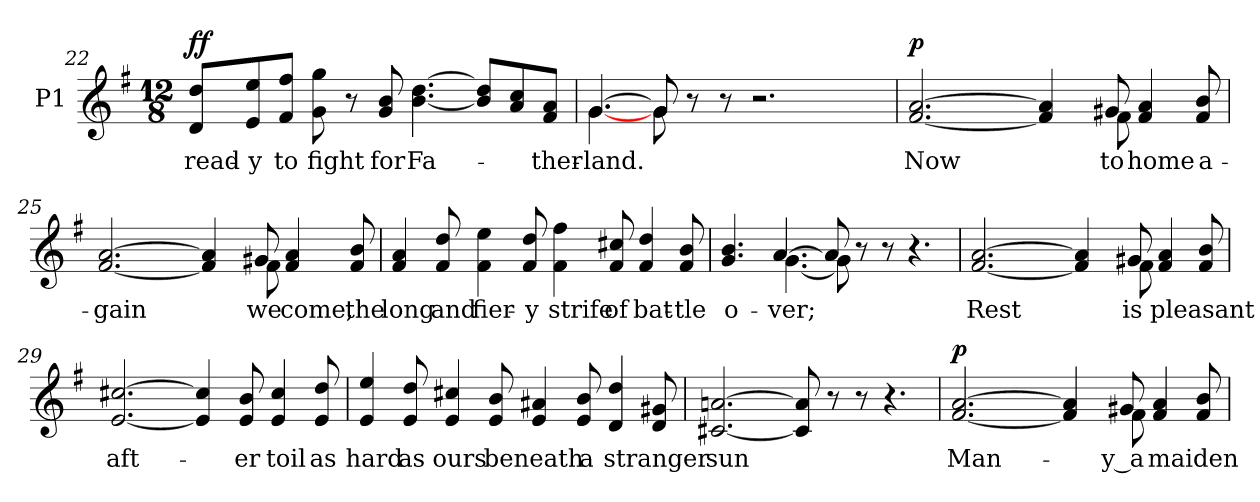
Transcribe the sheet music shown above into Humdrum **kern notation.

**kern	**text	**dynam
*part1	*part1	*part1
*staff1	*staff1	*staff1
*I"P1	*	*
*clefG2	*	*
*k[f#]	*	*
*G:	*	*
*M12/8	*	*
=22	=22	=22
!	!LO:LY:b:color=#000000	!
*^	*	*
8di/ 8ddi/L	4.ryy	read-	ff
!	!	!LO:LY:b:color=#000000	!
8ei/ 8eei/	.	-y	.
!	!	!LO:LY:b:color=#000000	!
8f#i/ 8ff#i/J	.	to	.
!	!	!LO:LY:b:color=#000000	!
8gi\ 8ggi	8ryy	fight	.
8r	8ryy	.	.
!	!	!LO:LY:b:color=#000000	!
8gi/ 8bi	8ryy	for	.
!	!	!LO:LY:b:color=#000000	!
[4.bi\ [4.ddi	4.ryy	Fa-	.
8bi]/ 8ddi]/L	4.ryy	.	.
8ai/ 8cci/	.	.	.
!	!	!LO:LY:b:color=#000000	!
8f#i/ 8ai/J	.	-ther-	.
!!LO:LB:g=z	!!
=23	=23	=23	=23
!	!	!LO:LY:b:color=#000000	!
[4.gi/	[4.gi\	-land.	.
8gi/]	8gi\	.	.
8r	8ryy	.	.
8r	8ryy	.	.
2.r	2ryy	.	.
.	8ryy	.	.
.	8ryy	.	.
=24	=24	=24	=24
!	!	!LO:LY:b:color=#000000	!
[2.f#i/ [2.ai	4.ryy	Now	p
.	4.ryy	.	.
4f#i/] 4ai]	8ryy	.	.
.	8ryy	.	.
!	!	!LO:LY:b:color=#000000	!
8g#Xi/	8f#i\	to	.
!	!	!LO:LY:b:color=#000000	!
4f#i/ 4ai	4.ryy	home	.
!	!	!LO:LY:b:color=#000000	!
8f#i/ 8bi	.	a-	.
=25	=25	=25	=25
!	!	!LO:LY:b:color=#000000	!
[2.f#i/ [2.ai	4.ryy	-gain	.
.	4.ryy	.	.
4f#i/] 4ai]	8ryy	.	.
.	8ryy	.	.
!	!	!LO:LY:b:color=#000000	!
8g#Xi/	8f#i\	we	.
!	!	!LO:LY:b:color=#000000	!
4f#i/ 4ai	4.ryy	come,	.
!	!	!LO:LY:b:color=#000000	!
8f#i/ 8bi	.	the	.
*v	*v	*	*
!!LO:PB:g=z
=26	=26	=26
!	!LO:LY:b:color=#000000	!
4f#i/ 4ai	long	.
!	!LO:LY:b:color=#000000	!
8f#i/ 8ddi	and	.
!	!LO:LY:b:color=#000000	!
4f#i\ 4eei	fier-	.
!	!LO:LY:b:color=#000000	!
8f#i/ 8ddi	-y	.
!	!LO:LY:b:color=#000000	!
4f#i\ 4ff#i	strife	.
!	!LO:LY:b:color=#000000	!
8f#i/ 8cc#Xi	of	.
!	!LO:LY:b:color=#000000	!
4f#i/ 4ddi	bat-	.
!	!LO:LY:b:color=#000000	!
8f#i/ 8bi	-tle	.
=27	=27	=27
!	!LO:LY:b:color=#000000	!
*^	*	*
4.gi/ 4.bi	4.ryy	o-	.
!	!	!LO:LY:b:color=#000000	!
[4.ai/	[4.gi\	-ver;	.
8ai/]	8gi\]	.	.
8r	8ryy	.	.
8r	8ryy	.	.
4.r	4.ryy	.	.
=28	=28	=28	=28
!	!	!LO:LY:b:color=#000000	!
[2.f#i/ [2.ai	4.ryy	Rest	.
.	4.ryy	.	.
4f#i/] 4ai]	8ryy	.	.
.	8ryy	.	.
!	!	!LO:LY:b:color=#000000	!
8g#Xi/	8f#i\	is	.
!	!	!LO:LY:b:color=#000000	!
4f#i/ 4ai	4.ryy	pleasant	.
8f#i/ 8bi	.	.	.
*v	*v	*	*
!!LO:LB:g=z
=29	=29	=29
!	!LO:LY:b:color=#000000	!
[2.ei/ [2.cc#Xi	aft-	.
4ei/] 4cc#i]	.	.
!	!LO:LY:b:color=#000000	!
8ei/ 8bi	-er	.
!	!LO:LY:b:color=#000000	!
4ei/ 4cc#i	toil	.
!	!LO:LY:b:color=#000000	!
8ei/ 8ddi	as	.
=30	=30	=30
!	!LO:LY:b:color=#000000	!
4ei/ 4eei	hard	.
!	!LO:LY:b:color=#000000	!
8ei/ 8ddi	as	.
!	!LO:LY:b:color=#000000	!
4ei/ 4cc#Xi	ours	.
!	!LO:LY:b:color=#000000	!
8ei/ 8bi	beneath	.
4ei/ 4a#Xi	.	.
!	!LO:LY:b:color=#000000	!
8ei/ 8bi	a	.
!	!LO:LY:b:color=#000000	!
4di/ 4ddi	stranger	.
8di/ 8g#Xi	.	.
=31	=31	=31
!	!LO:LY:b:color=#000000	!
[2.c#Xi/ [2.ani	sun	.
8c#i/] 8ai]	.	.
8r	.	.
8r	.	.
4.r	.	.
!!LO:LB:g=z
=32	=32	=32
!	!LO:LY:b:color=#000000	!
*^	*	*
[2.f#i/ [2.ai	4.ryy	Man-	p
.	4.ryy	.	.
4f#i/] 4ai]	8ryy	.	.
.	8ryy	.	.
!	!	!LO:LY:b:color=#000000	!
8g#Xi/	8f#i\	-y_a	.
!	!	!LO:LY:b:color=#000000	!
4f#i/ 4ai	4.ryy	maiden	.
8f#i/ 8bi	.	.	.
*v	*v	*	*
=	=	=
*-	*-	*-
